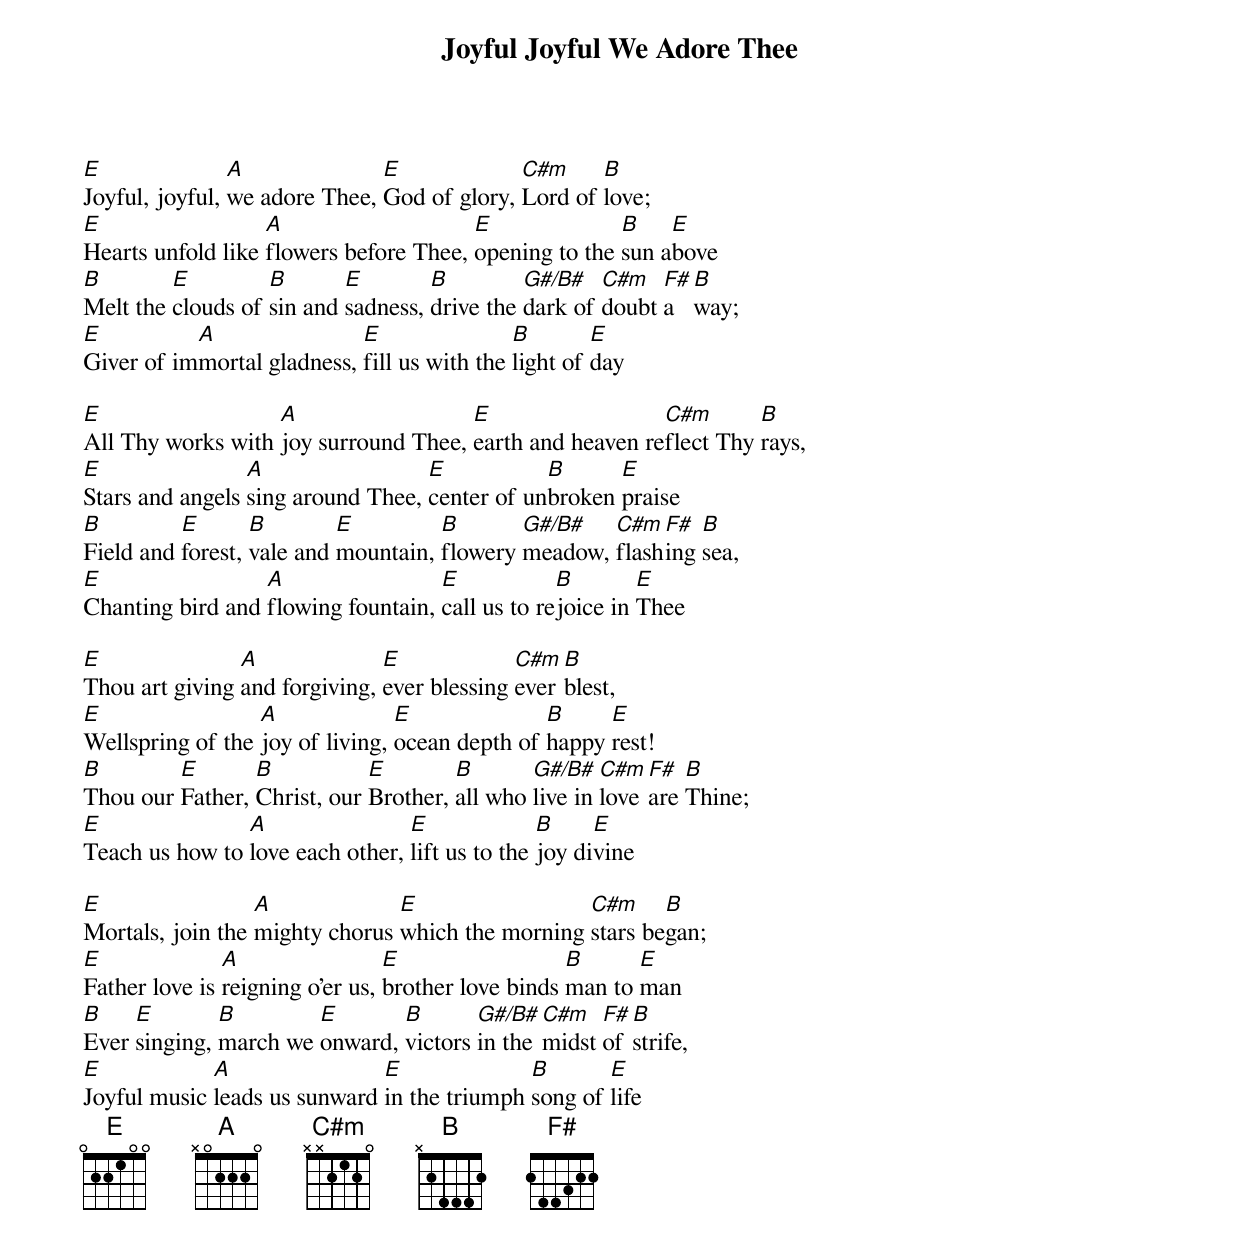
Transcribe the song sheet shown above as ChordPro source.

{title: Joyful Joyful We Adore Thee}
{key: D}
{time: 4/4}
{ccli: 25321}
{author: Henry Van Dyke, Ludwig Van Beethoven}
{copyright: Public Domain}

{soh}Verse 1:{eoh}
[E]Joyful, joyful, [A]we adore Thee, [E]God of glory, [C#m]Lord of [B]love;
[E]Hearts unfold like [A]flowers before Thee, [E]opening to the [B]sun a[E]bove
[B]Melt the [E]clouds of [B]sin and [E]sadness, [B]drive the [G#/B#]dark of [C#m]doubt [F#]a[B]way;
[E]Giver of im[A]mortal gladness, [E]fill us with the [B]light of [E]day

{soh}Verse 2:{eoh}
[E]All Thy works with [A]joy surround Thee, [E]earth and heaven re[C#m]flect Thy [B]rays,
[E]Stars and angels [A]sing around Thee, [E]center of un[B]broken [E]praise
[B]Field and [E]forest, [B]vale and [E]mountain, [B]flowery [G#/B#]meadow, [C#m]flash[F#]ing [B]sea,
[E]Chanting bird and [A]flowing fountain, [E]call us to re[B]joice in [E]Thee

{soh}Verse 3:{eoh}
[E]Thou art giving [A]and forgiving, [E]ever blessing [C#m]ever [B]blest,
[E]Wellspring of the [A]joy of living, [E]ocean depth of [B]happy [E]rest!
[B]Thou our [E]Father, [B]Christ, our [E]Brother, [B]all who [G#/B#]live in [C#m]love [F#]are [B]Thine;
[E]Teach us how to [A]love each other, [E]lift us to the [B]joy di[E]vine

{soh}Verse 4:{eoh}
[E]Mortals, join the [A]mighty chorus [E]which the morning [C#m]stars be[B]gan;
[E]Father love is [A]reigning o'er us, [E]brother love binds [B]man to [E]man
[B]Ever [E]singing, [B]march we [E]onward, [B]victors [G#/B#]in the [C#m]midst [F#]of [B]strife,
[E]Joyful music [A]leads us sunward [E]in the triumph [B]song of [E]life
